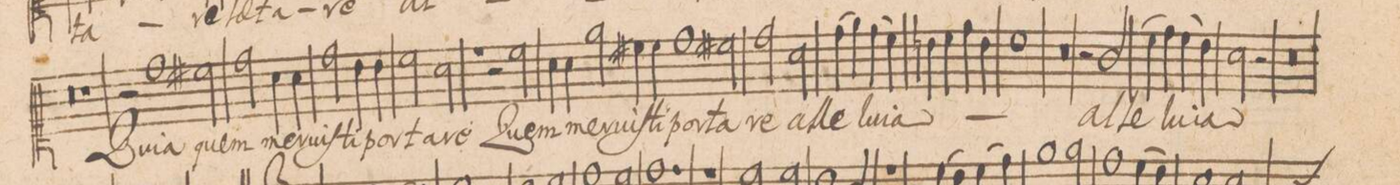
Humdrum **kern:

**kern	**text
*I"CANTVS.	*
*clefC1	*
*k[]	*
*met(c|)	*
*M2/1	*
2r	.
1dd\	Qui-
2cc#X\	-a
=20-	=20-
2dd\	quem
4a\	me-
4a\	-ru-
2dd\	-i-
4b\	-ſti
4b\	por-
=21-	=21-
2ccny\	-ta-
2a\	-re
1rdd	.
=22-	=22-
2r	.
2cc\	Quem
4a\	me-
4a\	-ru-
2ee\	-i-
=23-	=23-
4cc#X\	-ſti
4cc#\	por-
1dd\	-ta-
2cc#X\	.
=24-	=24-
2dd\	-re
2a\	al-
(4dd\	-le-
4ee\)	.
(4dd\	-lu-
4ccny\)	.
=25-	=25-
4bn\	.
4cc\	.
4dd\	.
4b\	.
1cc\	-ia
=26-	=26-
0r	.
=27-	=27-
2r	.
2g/	al-
(4cc\	-le-
4dd\)	.
(4cc\	-lu-
4b\)	.
=28-	=28-
2a\	-ia
2r	.
0r	.
=29-	=29-
*-	*-
